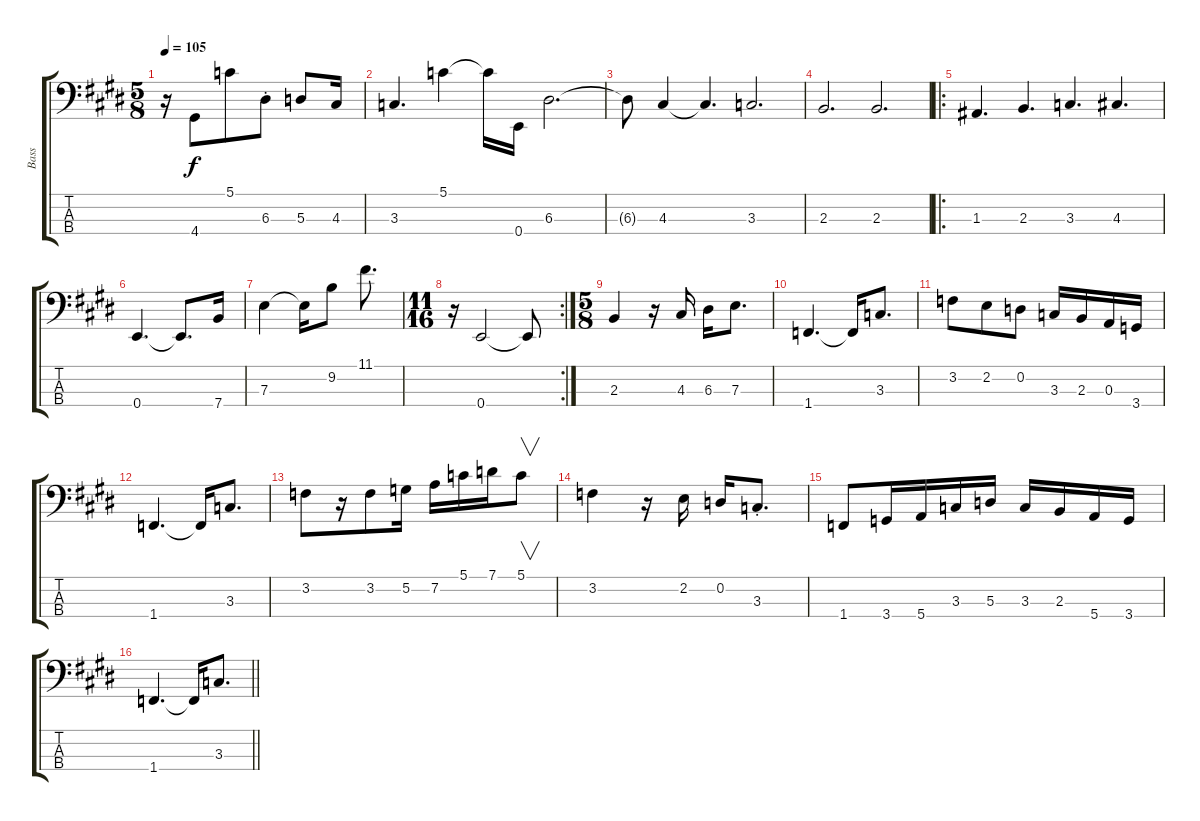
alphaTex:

\track ("Bass" "Bass") {instrument electricbassfinger}
\staff {score tabs}
\tuning (G2 D2 A1 E1) {hide}
\ts (5 8)
\tempo 105
\clef f4
\ks e
r.16{dy f} 4.4.8 5.1.8 6.3{st}.8 5.3.8 4.3.16 |
\ks c#minor
3.3.4{d} 5.1.4 5.1{t}.16 0.4.16 6.3.2{d} |
6.3{t}.8 4.3.4 4.3{t}.4{d} 3.3.2{d} |
2.3.2{d} 2.3.2{d} |
\ro
\ks e
1.3.4{d} 2.3.4{d} 3.3.4{d} 4.3.4{d} |
\ks c#minor
0.4.4{d} 0.4{t}.8{d} 7.4.16 |
7.3.4 7.3{t}.16 9.2.8 11.1.8{d} |
\rc 2
\ts (11 16)
r.16 0.4.2 0.4{t}.8 |
\ts (5 8)
\ks e
2.3.4 r.16 4.3.16 6.3.16 7.3.8{d} |
\ks c#minor
1.4.4{d} 1.4{t}.16 3.3.8{d} |
3.2.8 2.2.8 0.2.8 3.3.16 2.3.16 0.3.16 3.4.16 |
1.4.4{d} 1.4{t}.16 3.3.8{d} |
\ks e
3.2.8 r.16 3.2.8 5.2.16 7.2.16 5.1.16 7.1.16 5.1.8{v} |
\ks c#minor
3.2.4 r.16 2.2.16 0.2.16 3.3{st}.8{d} |
1.4.8 3.4.16 5.4.16 3.3.16 5.3.16 3.3.16 2.3.16 5.4.16 3.4.16 |
\barLineRight lightlight
1.4.4{d} 1.4{t}.16 3.3.8{d}
